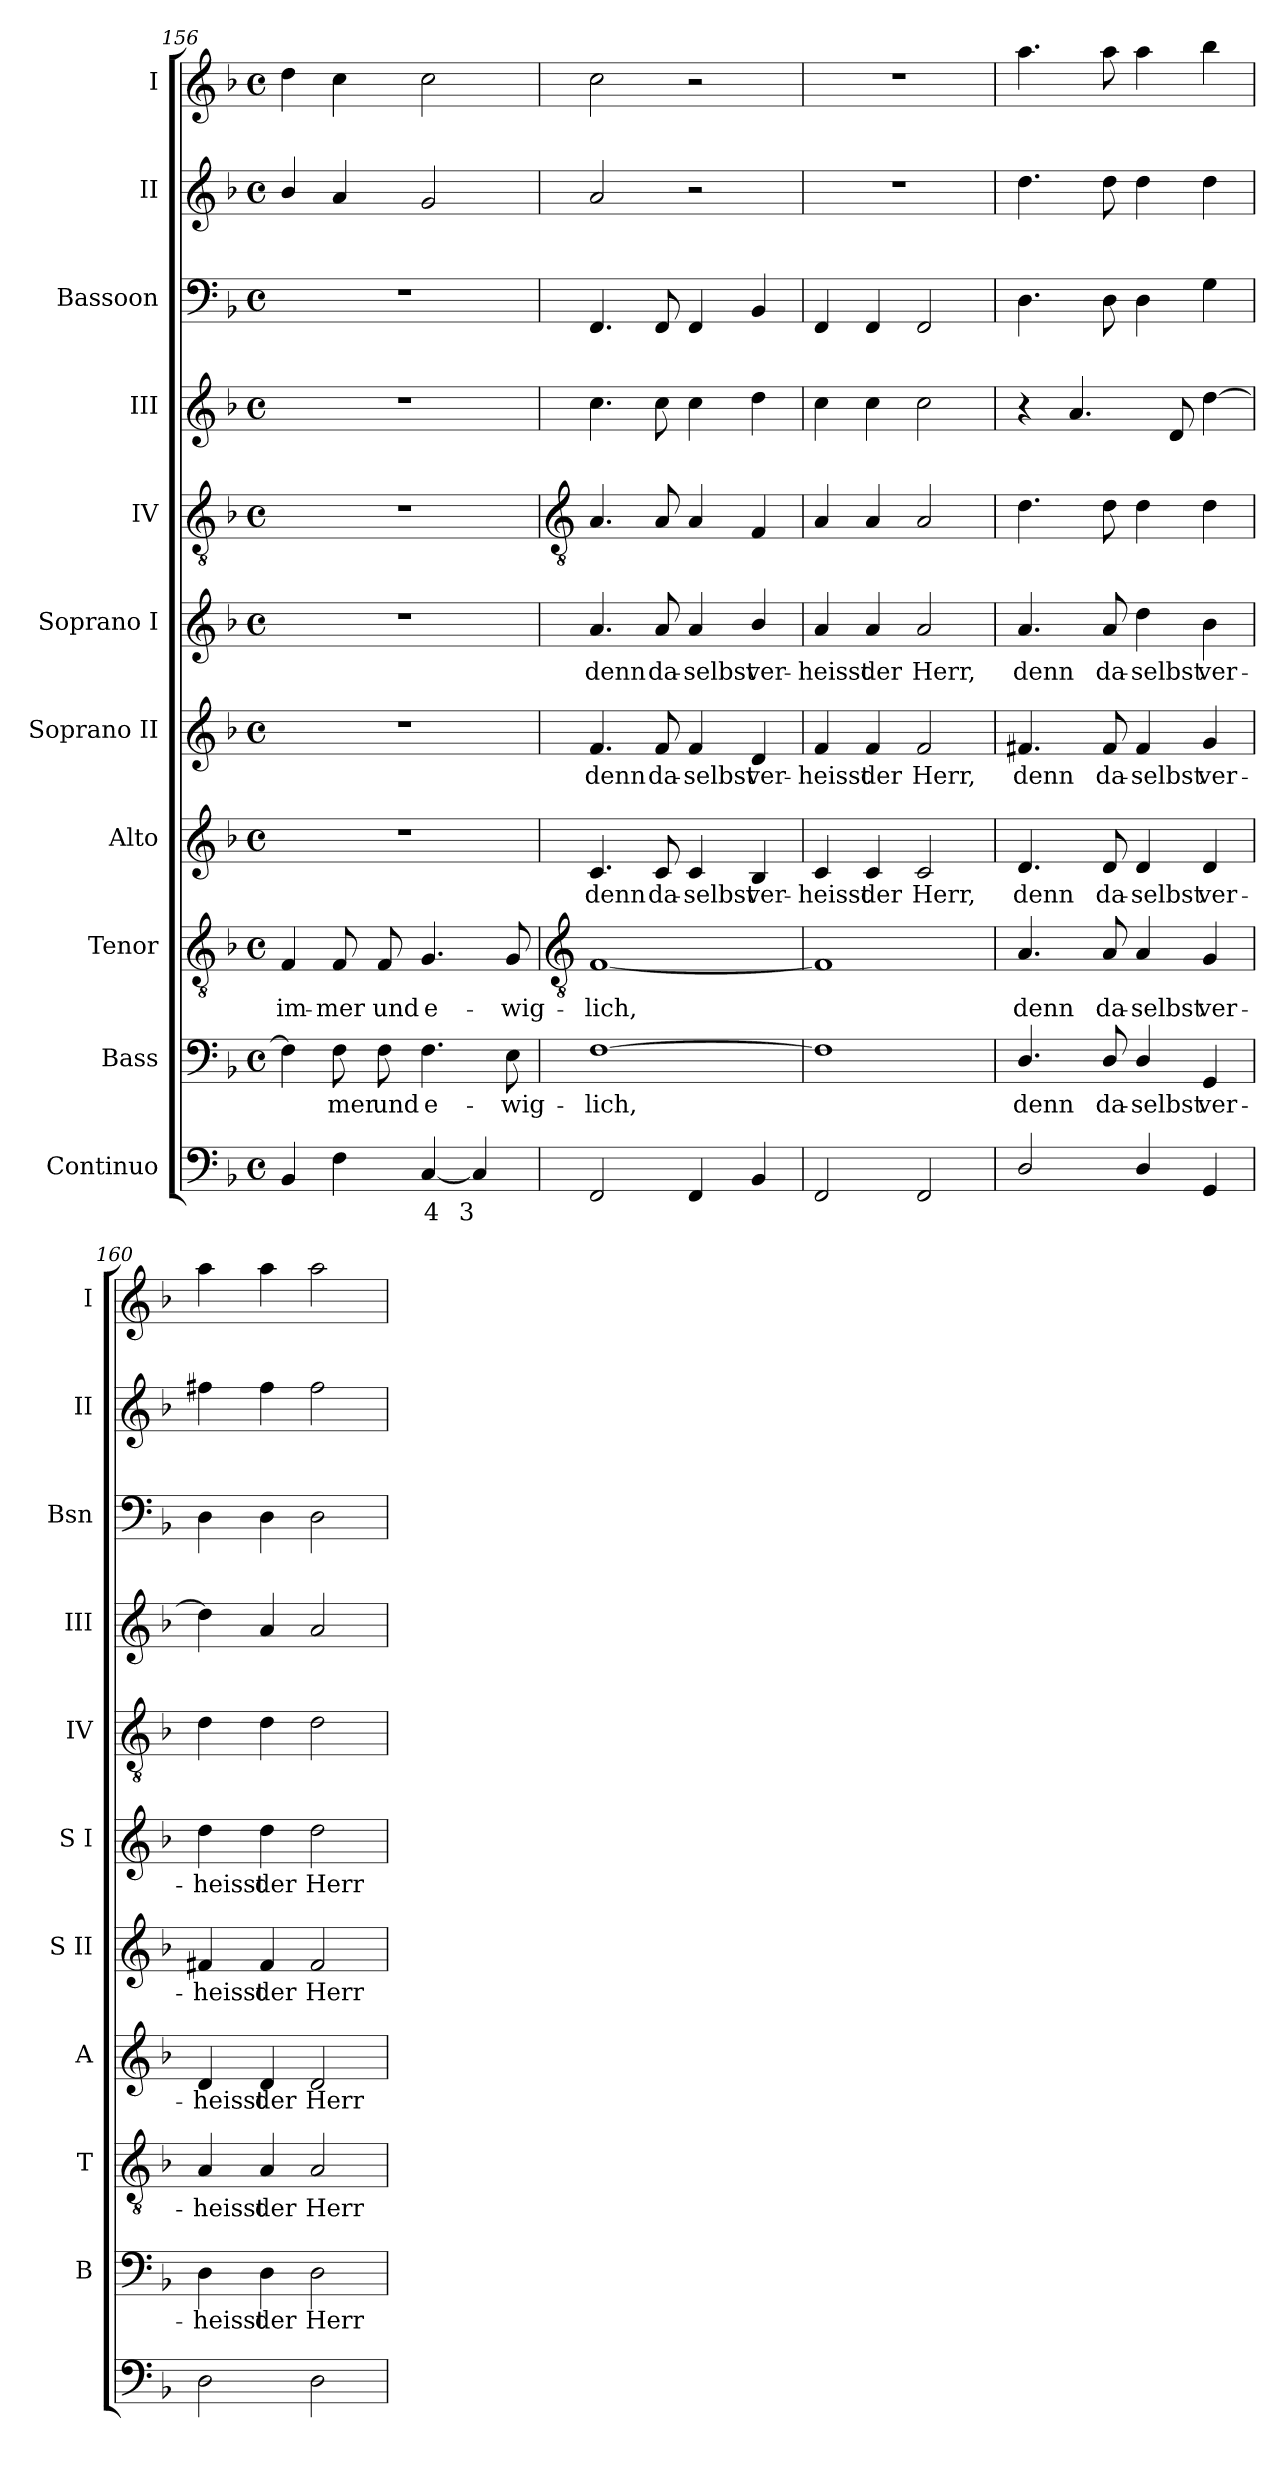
**kern	**text	**kern	**text	**kern	**text	**kern	**text	**kern	**text	**kern	**text	**kern	**kern	**kern	**kern	**kern
*part11	*part11	*part10	*part10	*part9	*part9	*part8	*part8	*part7	*part7	*part6	*part6	*part5	*part4	*part3	*part2	*part1
*staff11	*staff11	*staff10	*staff10	*staff9	*staff9	*staff8	*staff8	*staff7	*staff7	*staff6	*staff6	*staff5	*staff4	*staff3	*staff2	*staff1
*I"Continuo	*	*I"Bass	*	*I"Tenor	*	*I"Alto	*	*I"Soprano II	*	*I"Soprano I	*	*I"IV	*I"III	*I"Bassoon	*I"II	*I"I
*	*	*I'B	*	*I'T	*	*I'A	*	*I'S II	*	*I'S I	*	*I'IV	*I'III	*I'Bsn	*I'II	*I'I
*clefF4	*	*clefF4	*	*clefGv2	*	*clefG2	*	*clefG2	*	*clefG2	*	*clefGv2	*clefG2	*clefF4	*clefG2	*clefG2
*k[b-]	*	*k[b-]	*	*k[b-]	*	*k[b-]	*	*k[b-]	*	*k[b-]	*	*k[b-]	*k[b-]	*k[b-]	*k[b-]	*k[b-]
*F:	*	*F:	*	*F:	*	*F:	*	*F:	*	*F:	*	*F:	*F:	*F:	*F:	*F:
*M4/4	*	*M4/4	*	*M4/4	*	*M4/4	*	*M4/4	*	*M4/4	*	*M4/4	*M4/4	*M4/4	*M4/4	*M4/4
*met(c)	*	*met(c)	*	*met(c)	*	*met(c)	*	*met(c)	*	*met(c)	*	*met(c)	*met(c)	*met(c)	*met(c)	*met(c)
=156	=156	=156	=156	=156	=156	=156	=156	=156	=156	=156	=156	=156	=156	=156	=156	=156
!	!	!	!	!	!LO:LY:b	!	!	!	!	!	!	!	!	!	!	!
4BB-	.	4F]	.	4F	im-	1r	.	1r	.	1r	.	1r	1r	1r	4b-/	4dd
!	!	!	!LO:LY:b	!	!LO:LY:b	!	!	!	!	!	!	!	!	!	!	!
4F	.	8F	mer	8F	-mer	.	.	.	.	.	.	.	.	.	4a	4cc
!	!	!	!LO:LY:b	!	!LO:LY:b	!	!	!	!	!	!	!	!	!	!	!
.	.	8F	und	8F	und	.	.	.	.	.	.	.	.	.	.	.
!	!LO:LY:b	!	!LO:LY:b	!	!LO:LY:b	!	!	!	!	!	!	!	!	!	!	!
[4C	4	4.F	e-	4.G	e-	.	.	.	.	.	.	.	.	.	2g	2cc
!	!LO:LY:b	!	!	!	!	!	!	!	!	!	!	!	!	!	!	!
4C]	3	.	.	.	.	.	.	.	.	.	.	.	.	.	.	.
!	!	!	!LO:LY:b	!	!LO:LY:b	!	!	!	!	!	!	!	!	!	!	!
.	.	8E	-wig-	8G	-wig-	.	.	.	.	.	.	.	.	.	.	.
!!LO:LB:g=z
=157	=157	=157	=157	=157	=157	=157	=157	=157	=157	=157	=157	=157	=157	=157	=157	=157
*	*	*	*	*clefGv2	*	*	*	*	*	*	*	*clefGv2	*	*	*	*
!	!	!	!LO:LY:b	!	!LO:LY:b	!	!LO:LY:b	!	!LO:LY:b	!	!LO:LY:b	!	!	!	!	!
2FF	.	[1F	-lich,	[1F	-lich,	4.c	denn	4.f	denn	4.a	denn	4.A	4.cc	4.FF	2a	2cc
!	!	!	!	!	!	!	!LO:LY:b	!	!LO:LY:b	!	!LO:LY:b	!	!	!	!	!
.	.	.	.	.	.	8c	da-	8f	da-	8a	da-	8A	8cc	8FF	.	.
!	!	!	!	!	!	!	!LO:LY:b	!	!LO:LY:b	!	!LO:LY:b	!	!	!	!	!
4FF	.	.	.	.	.	4c	-selbst	4f	-selbst	4a	-selbst	4A	4cc	4FF	2r	2r
!	!	!	!	!	!	!	!LO:LY:b	!	!LO:LY:b	!	!LO:LY:b	!	!	!	!	!
4BB-	.	.	.	.	.	4B-	ver-	4d	ver-	4b-/	ver-	4F	4dd	4BB-	.	.
=158	=158	=158	=158	=158	=158	=158	=158	=158	=158	=158	=158	=158	=158	=158	=158	=158
!	!	!	!	!	!	!	!LO:LY:b	!	!LO:LY:b	!	!LO:LY:b	!	!	!	!	!
2FF	.	1F]	.	1F]	.	4c	-heisst	4f	-heisst	4a	-heisst	4A	4cc	4FF	1r	1r
!	!	!	!	!	!	!	!LO:LY:b	!	!LO:LY:b	!	!LO:LY:b	!	!	!	!	!
.	.	.	.	.	.	4c	der	4f	der	4a	der	4A	4cc	4FF	.	.
!	!	!	!	!	!	!	!LO:LY:b	!	!LO:LY:b	!	!LO:LY:b	!	!	!	!	!
2FF	.	.	.	.	.	2c	Herr,	2f	Herr,	2a	Herr,	2A	2cc	2FF	.	.
=159	=159	=159	=159	=159	=159	=159	=159	=159	=159	=159	=159	=159	=159	=159	=159	=159
!	!	!	!LO:LY:b	!	!LO:LY:b	!	!LO:LY:b	!	!LO:LY:b	!	!LO:LY:b	!	!	!	!	!
2D/	.	4.D/	denn	4.A	denn	4.d	denn	4.f#X	denn	4.a	denn	4.d	4r	4.D	4.dd	4.aa
.	.	.	.	.	.	.	.	.	.	.	.	.	4.a	.	.	.
!	!	!	!LO:LY:b	!	!LO:LY:b	!	!LO:LY:b	!	!LO:LY:b	!	!LO:LY:b	!	!	!	!	!
.	.	8D/	da-	8A	da-	8d	da-	8f#	da-	8a	da-	8d	.	8D	8dd	8aa
!	!	!	!LO:LY:b	!	!LO:LY:b	!	!LO:LY:b	!	!LO:LY:b	!	!LO:LY:b	!	!	!	!	!
4D/	.	4D/	-selbst	4A	-selbst	4d	-selbst	4f#	-selbst	4dd	-selbst	4d	.	4D	4dd	4aa
.	.	.	.	.	.	.	.	.	.	.	.	.	8d	.	.	.
!	!	!	!LO:LY:b	!	!LO:LY:b	!	!LO:LY:b	!	!LO:LY:b	!	!LO:LY:b	!	!	!	!	!
4GG	.	4GG	ver-	4G	ver-	4d	ver-	4g	ver-	4b-	ver-	4d	[4dd	4G	4dd	4bb-
=160	=160	=160	=160	=160	=160	=160	=160	=160	=160	=160	=160	=160	=160	=160	=160	=160
!	!	!	!LO:LY:b	!	!LO:LY:b	!	!LO:LY:b	!	!LO:LY:b	!	!LO:LY:b	!	!	!	!	!
2D	.	4D	-heisst	4A	-heisst	4d	-heisst	4f#X	-heisst	4dd	-heisst	4d	4dd]	4D	4ff#X	4aa
!	!	!	!LO:LY:b	!	!LO:LY:b	!	!LO:LY:b	!	!LO:LY:b	!	!LO:LY:b	!	!	!	!	!
.	.	4D	der	4A	der	4d	der	4f#	der	4dd	der	4d	4a	4D	4ff#	4aa
!	!	!	!LO:LY:b	!	!LO:LY:b	!	!LO:LY:b	!	!LO:LY:b	!	!LO:LY:b	!	!	!	!	!
2D	.	2D	Herr	2A	Herr	2d	Herr	2f#	Herr	2dd	Herr	2d	2a	2D	2ff#	2aa
=	=	=	=	=	=	=	=	=	=	=	=	=	=	=	=	=
*-	*-	*-	*-	*-	*-	*-	*-	*-	*-	*-	*-	*-	*-	*-	*-	*-
